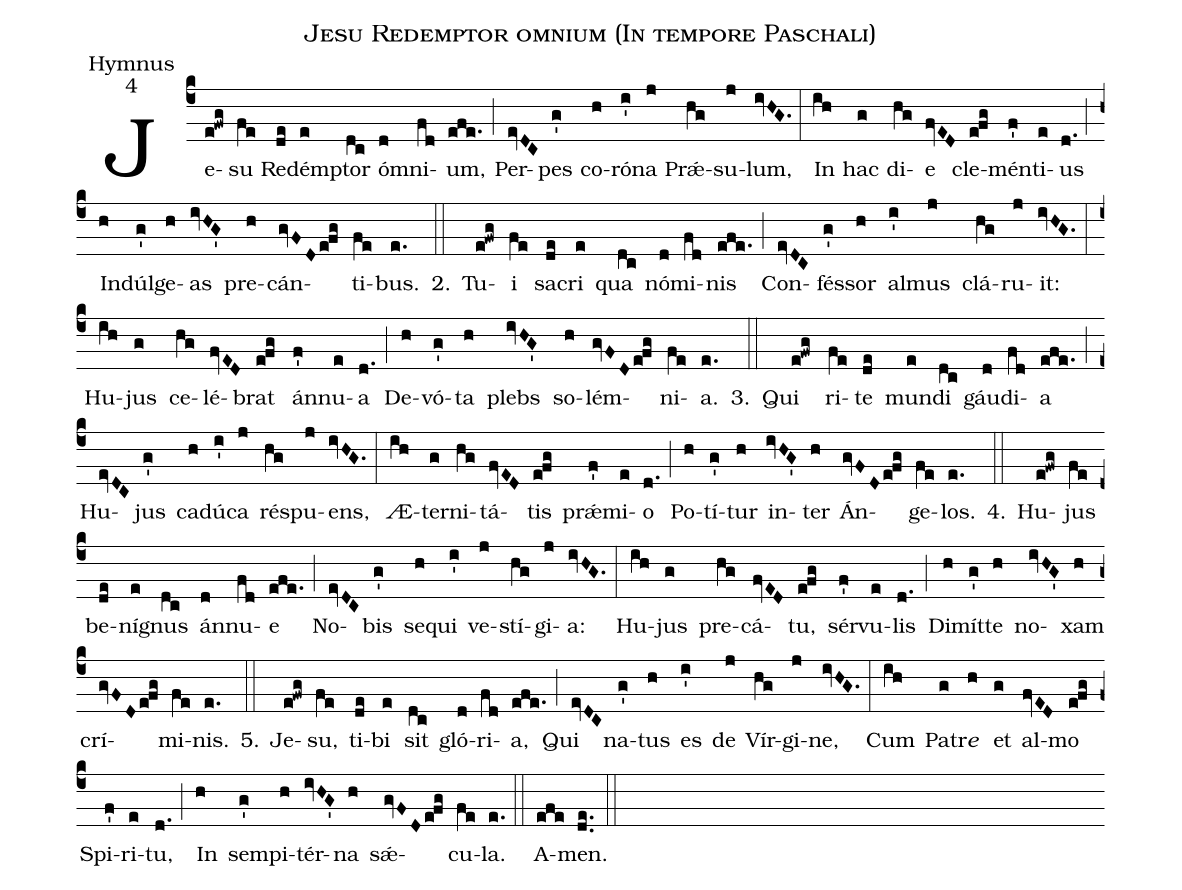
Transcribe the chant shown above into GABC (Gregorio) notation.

name:Jesu Redemptor omnium (In tempore Paschali);
office-part:Hymnus;
mode:4;
%%
(c4)Je(e!fwg)su(fe) Re(de)dém(e)ptor(dc) óm(d)ni(fd)um,(efe.) (;)
Per(evDC)pes(g') co(h)ró(i')na(j) Prǽ(hg)su(j)lum,(ivHG.) (:)
In(ih) hac(g) di(hg)e(fvED) cle(e!fg)mén(f')ti(e)us(d.) (;)
In(h)dúl(g')ge(h)as(ivHG') pre(h)cán(gvFD/e!fg)ti(fe)bus.(e.)

2.(::) Tu(e!fwg)i(fe) sa(de)cri(e) qua(dc) nó(d)mi(fd)nis(efe.) (;)
Con(evDC)fés(g')sor(h) al(i')mus(j) clá(hg)ru(j)it:(ivHG.) (:)
Hu(ih)jus(g) ce(hg)lé(fvED)brat(e!fg) án(f')nu(e)a(d.) (;)
De(h)vó(g')ta(h) plebs(ivHG') so(h)lém(gvFD/e!fg)ni(fe)a.(e.)

3.(::) Qui(e!fwg) ri(fe)te(de) mun(e)di(dc) gáu(d)di(fd)a(efe.) (;)
Hu(evDC)jus(g') ca(h)dú(i')ca(j) ré(hg)spu(j)ens,(ivHG.) (:)
Æ(ih)ter(g)ni(hg)tá(fvED)tis(e!fg) prǽ(f')mi(e)o(d.) (;)
Po(h)tí(g')tur(h) in(ivHG')ter(h) Án(gvFD/e!fg)ge(fe)los.(e.)

4.(::) Hu(e!fwg)jus(fe) be(de)ní(e)gnus(dc) án(d)nu(fd)e(efe.) (;)
No(evDC)bis(g') se(h)qui(i') ve(j)stí(hg)gi(j)a:(ivHG.) (:)
Hu(ih)jus(g) pre(hg)cá(fvED)tu,(e!fg) sér(f')vu(e)lis(d.) (;)
Di(h)mít(g')te(h) no(ivHG')xam(h) crí(gvFD/e!fg)mi(fe)nis.(e.)

5.(::) Je(e!fwg)su,(fe) ti(de)bi(e) sit(dc) gló(d)ri(fd)a,(efe.) (;)
Qui(evDC) na(g')tus(h) es(i') de(j) Vír(hg)gi(j)ne,(ivHG.) (:)
Cum(ih) Pa(g)tr<i>e</i>(h) et(g) al(fvED)mo(e!fg) Spi(f')ri(e)tu,(d.) (;)
In(h) sem(g')pi(h)tér(ivHG')na(h) sǽ(gvFD/e!fg)cu(fe)la.(e.) (::)
A(efe)men.(de..) (::)
